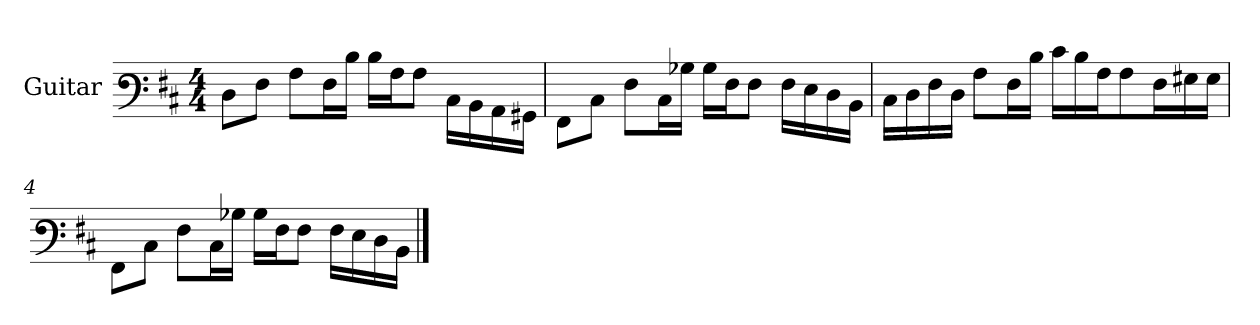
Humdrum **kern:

**kern
*part1
*staff1
*I"Guitar
*I'Guit.
*stria6
*
*k[f#c#]
*M4/4
=1
8D\L
8F#\J
8A\L
16F#\L
16d\JJ
16d\LL
16A\J
8A\J
16C#\LL
16BB\
16AA\
16GG#\JJ
=2
8FF#\L
8C#\J
8F#\L
16C#\L
16B-\JJ
16B-\LL
16F#\J
8F#\J
16F#\LL
16E\
16D\
16BB\JJ
=3
16C#\LL
16D\
16F#\
16D\JJ
8A\L
16F#\L
16d\JJ
16e\LL
16d\
16A\J
8A\
16F#\L
16G#\
16G#\JJ
=4
8FF#\L
8C#\J
8F#\L
16C#\L
16B-\JJ
16B-\LL
16F#\J
8F#\J
16F#\LL
16E\
16D\
16BB\JJ
==
*-
